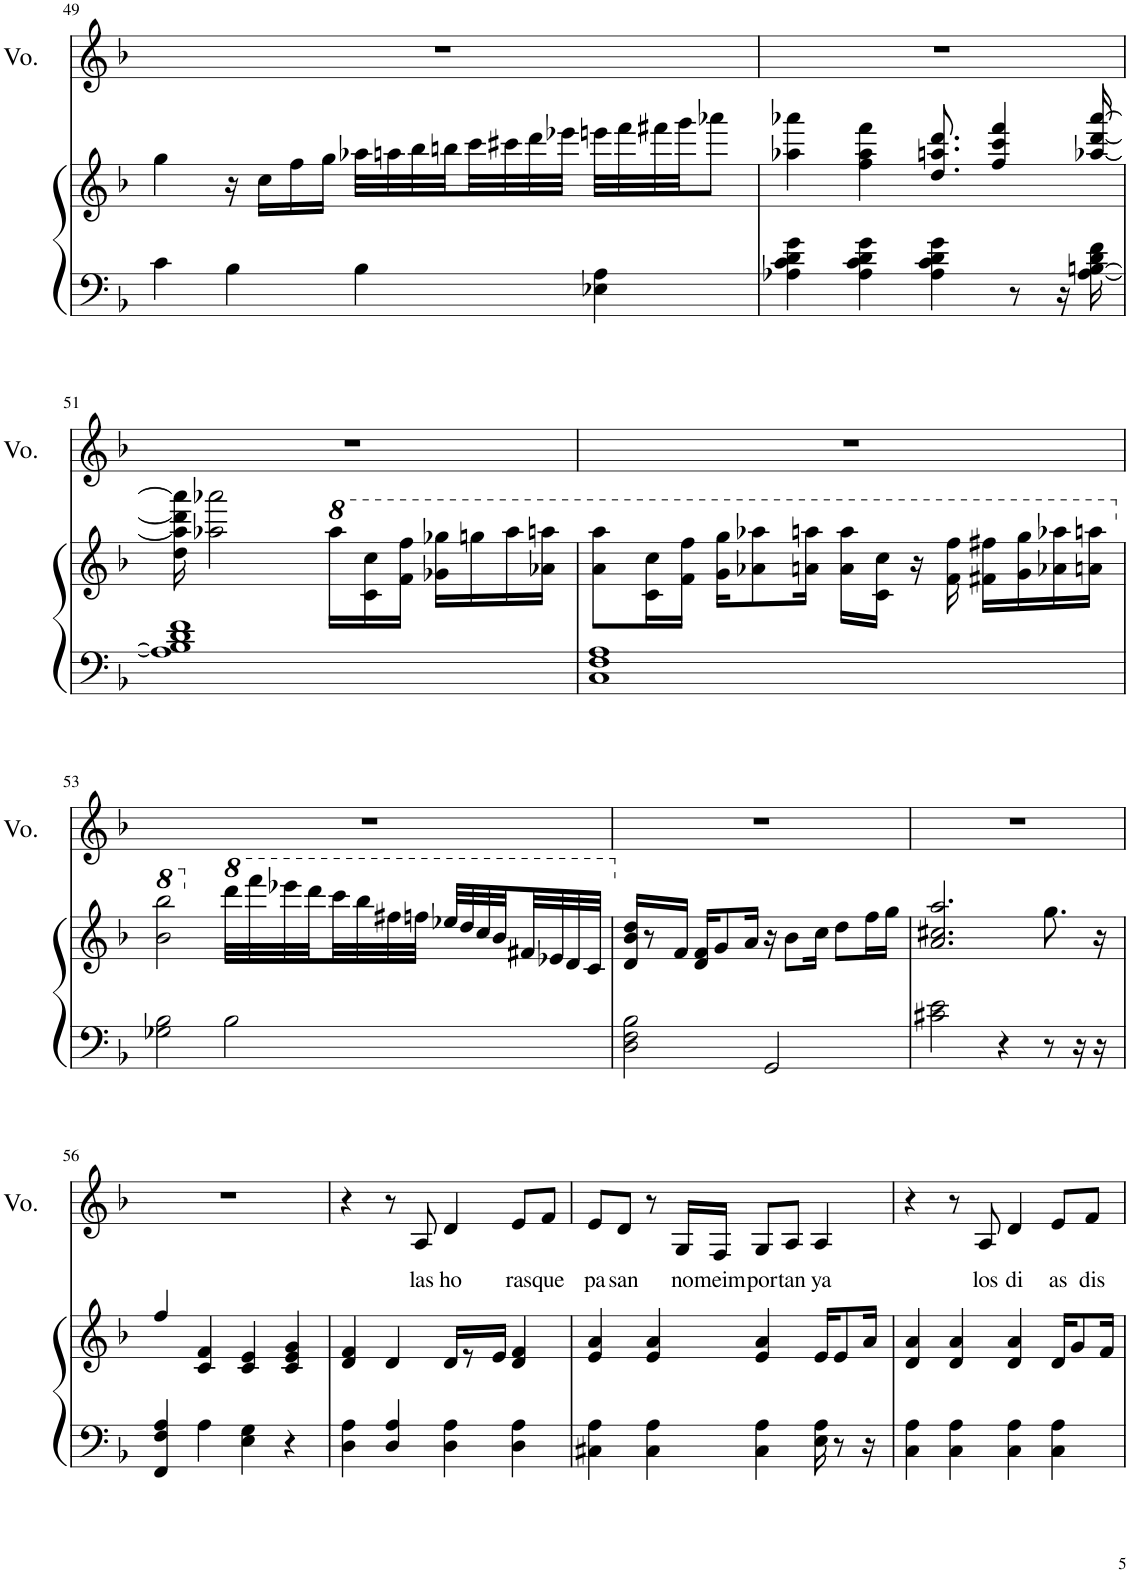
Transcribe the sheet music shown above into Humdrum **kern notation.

**kern	**kern	**kern	**text
*part2	*part2	*part1	*part1
*staff3	*staff2	*staff1	*staff1
*I"Piano	*	*I"Voice	*
*I'Pno	*	*I'Vo.	*
!!LO:PB:g=z
*clefF4	*clefG2	*clefG2	*
*k[b-]	*k[b-]	*k[b-]	*
*F:	*F:	*F:	*
*M4/4	*M4/4	*M4/4	*
=49	=49	=49	=49
4c\	4gg\	1r	.
4B-\	16r	.	.
.	16cc\LL	.	.
.	16ff\	.	.
.	16gg\JJ	.	.
4B-\	32aa-X\LLL	.	.
.	32aan\	.	.
.	32bb-\	.	.
.	32bbn\	.	.
.	32ccc\	.	.
.	32ccc#X\	.	.
.	32ddd\	.	.
.	32eee-X\JJJ	.	.
4E-X\ 4A\	32eeen\LLL	.	.
.	32fff\	.	.
.	32fff#X\	.	.
.	32ggg\JJ	.	.
.	8aaa-X\J	.	.
=50	=50	=50	=50
4A-X\ 4c\ 4d\ 4g\	4aa-X\ 4aaa-X\	1r	.
4A-\ 4c\ 4d\ 4g\	4ff\ 4aa-\ 4fff\	.	.
4A-\ 4c\ 4d\ 4g\	8.dd/ 8.aan/ 8.ddd/	.	.
.	4ff/ 4ccc/ 4fff/	.	.
8r	.	.	.
16r	.	.	.
[16A-\ [16Bn\ 16d\ 16f\	[16aa-X/ [16ddd/ [16aaa-/	.	.
!!LO:LB:g=z
=51	=51	=51	=51
1A-] 1B] 1d 1f	16dd\ 16aa-\] 16ddd\] 16aaa-\]	1r	.
.	2aa-X\ 2aaa-X\	.	.
*	*8va	*	*
.	16aaa-\LL	.	.
.	16cc\ 16ccc\	.	.
.	16ff\ 16fff\JJ	.	.
.	16gg-X\ 16ggg-X\LL	.	.
.	16gggn\	.	.
.	16aaa-\	.	.
.	16aa-X\ 16aaan\JJ	.	.
=52	=52	=52	=52
1C 1F 1A	8aa\ 8aaa\L	1r	.
.	16cc\ 16ccc\L	.	.
.	16ff\ 16fff\JJ	.	.
.	16gg\ 16ggg\KL	.	.
.	8aa-X\ 8aaa-X\	.	.
.	16aan\ 16aaan\Jk	.	.
.	16aa\ 16aaa\LL	.	.
.	16cc\ 16ccc\JJ	.	.
.	16r	.	.
.	16ff\ 16fff\	.	.
.	16ff#X\ 16fff#X\LL	.	.
.	16gg\ 16ggg\	.	.
.	16aa-X\ 16aaa-X\	.	.
.	16aan\ 16aaan\JJ	.	.
!!LO:LB:g=z
=53	=53	=53	=53
*	*X8va	*	*
*	*8va	*	*
2G-X\ 2B-\	2bb-\ 2bbb-\	1r	.
*	*X8va	*	*
*	*8va	*	*
2B-\	32dddd\LLL	.	.
.	32ffff\	.	.
.	32eeee-X\	.	.
.	32dddd\	.	.
.	32cccc\	.	.
.	32bbb-\	.	.
.	32fff#X\	.	.
.	32fffn\JJJ	.	.
.	32eee-X/LLL	.	.
.	32ddd/	.	.
.	32ccc/	.	.
.	32bb-/	.	.
.	32ff#X/	.	.
.	32ee-X/	.	.
.	32dd/	.	.
.	32cc/JJJ	.	.
=54	=54	=54	=54
*	*X8va	*	*
2D\ 2F\ 2B-\	16d/ 16b-/ 16dd/KL	1r	.
.	8r	.	.
.	16f/Jk	.	.
.	16d/ 16f/KL	.	.
.	8g/	.	.
.	16a/Jk	.	.
2GG/	16r	.	.
.	8b-\L	.	.
.	16cc\Jk	.	.
.	8dd\L	.	.
.	16ff\L	.	.
.	16gg\JJ	.	.
=55	=55	=55	=55
2c#X\ 2e\	2.a/ 2.cc#X/ 2.aa/	1r	.
4r	.	.	.
8r	8.gg\	.	.
16r	.	.	.
16r	16r	.	.
!!LO:LB:g=z
=56	=56	=56	=56
4FF/ 4F/ 4A/	4ff/	1r	.
4A\	4c/ 4f/	.	.
4E\ 4G\	4c/ 4e/	.	.
4r	4c/ 4e/ 4g/	.	.
=57	=57	=57	=57
4D\ 4A\	4d/ 4f/	4r	.
4D/ 4A/	4d/	8r	.
!	!	!	!LO:LY:b
.	.	8A/	las
!	!	!	!LO:LY:b
4D\ 4A\	16d/KL	4d/	ho
.	8r	.	.
.	16e/Jk	.	.
!	!	!	!LO:LY:b
4D\ 4A\	4d/ 4f/	8e/L	ras
!	!	!	!LO:LY:b
.	.	8f/J	que
=58	=58	=58	=58
!	!	!	!LO:LY:b
4C#X\ 4A\	4e/ 4a/	8e/L	pa
!	!	!	!LO:LY:b
.	.	8d/J	san
4C#\ 4A\	4e/ 4a/	8r	.
!	!	!	!LO:LY:b
.	.	16G/LL	no
!	!	!	!LO:LY:b
.	.	16F/JJ	meim
!	!	!	!LO:LY:b
4C#\ 4A\	4e/ 4a/	8G/L	por
!	!	!	!LO:LY:b
.	.	8A/J	tan
!	!	!	!LO:LY:b
16E\ 16A\	16e/KL	4A/	ya
8r	8e/	.	.
16r	16a/Jk	.	.
=59	=59	=59	=59
4C\ 4A\	4d/ 4a/	4r	.
4C\ 4A\	4d/ 4a/	8r	.
!	!	!	!LO:LY:b
.	.	8A/	los
!	!	!	!LO:LY:b
4C\ 4A\	4d/ 4a/	4d/	di
!	!	!	!LO:LY:b
4C\ 4A\	16d/KL	8e/L	as
.	8g/	.	.
!	!	!	!LO:LY:b
.	.	8f/J	dis
.	16f/Jk	.	.
=	=	=	=
*-	*-	*-	*-
